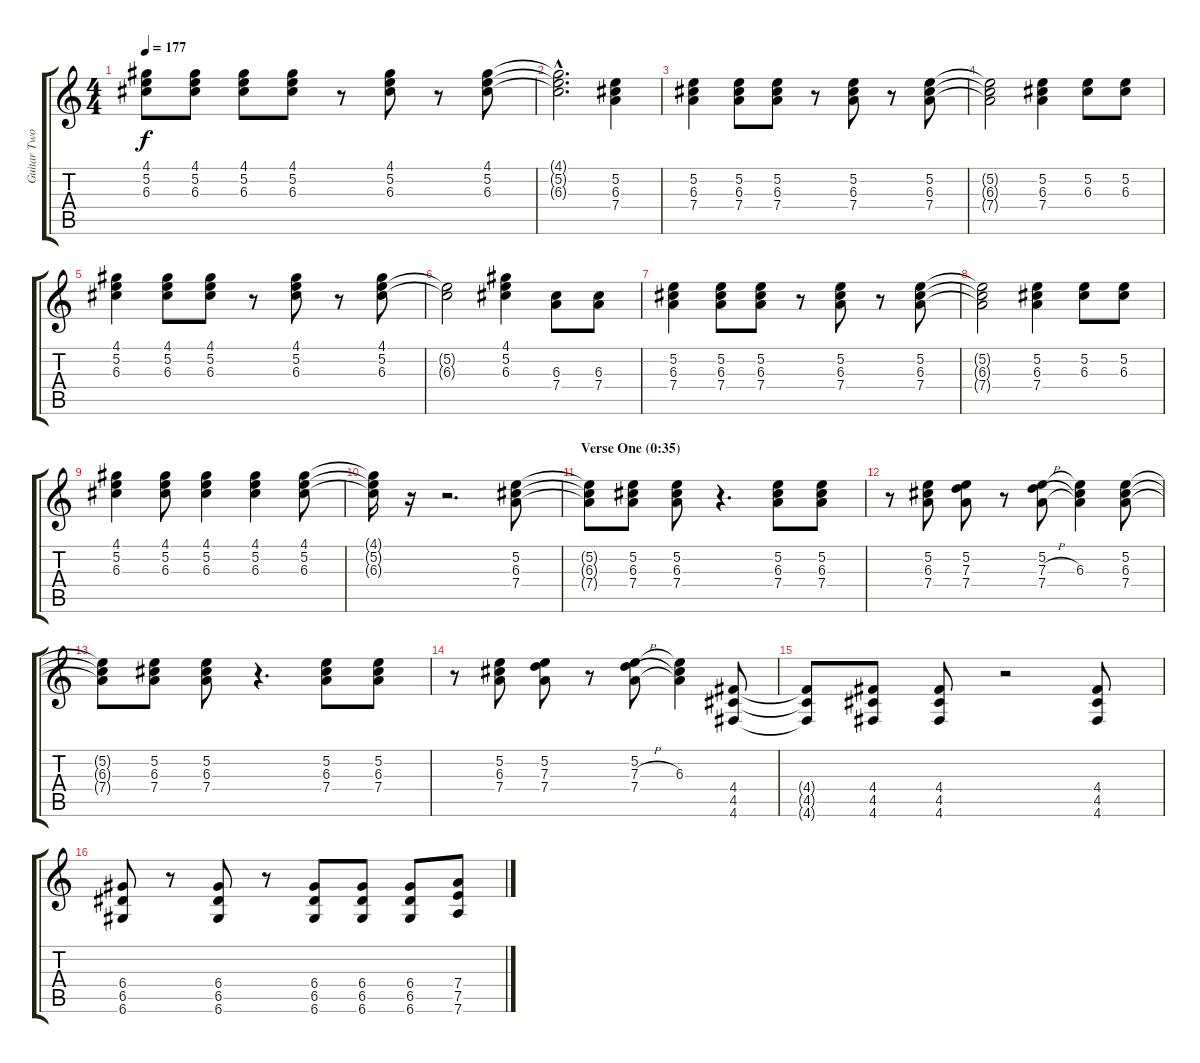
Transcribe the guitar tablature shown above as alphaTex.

\track ("Guitar Two" "Guitar Two") {instrument overdrivenguitar}
\staff {score tabs}
\tuning (E4 B3 G3 D3 A2 D2) {hide}
\ts (4 4)
\tempo 177
\clef g2
\ks c
(4.1 5.2 6.3).8{dy f} (4.1 5.2 6.3).8 (4.1 5.2 6.3).8 (4.1 5.2 6.3).8 r.8 (4.1 5.2 6.3).8 r.8 (4.1 5.2 6.3).8 |
(4.1{hac t} 5.2{hac t} 6.3{hac t}).2{d volume 8} (5.2 6.3 7.4).4{volume 11} |
(5.2 6.3 7.4).4 (5.2 6.3 7.4).8 (5.2 6.3 7.4).8 r.8 (5.2 6.3 7.4).8 r.8 (5.2 6.3 7.4).8 |
(5.2{t} 6.3{t} 7.4{t}).2{volume 9} (5.2 6.3 7.4).4{volume 11} (5.2 6.3).8 (5.2 6.3).8 |
(4.1 5.2 6.3).4 (4.1 5.2 6.3).8 (4.1 5.2 6.3).8 r.8 (4.1 5.2 6.3).8 r.8 (4.1 5.2 6.3).8 |
(5.2{t} 6.3{t}).2{volume 9} (4.1 5.2 6.3).4{volume 11} (6.3 7.4).8 (6.3 7.4).8 |
(5.2 6.3 7.4).4 (5.2 6.3 7.4).8 (5.2 6.3 7.4).8 r.8 (5.2 6.3 7.4).8 r.8 (5.2 6.3 7.4).8 |
(5.2{t} 6.3{t} 7.4{t}).2{volume 9} (5.2 6.3 7.4).4{volume 11} (5.2 6.3).8 (5.2 6.3).8 |
(4.1 5.2 6.3).4 (4.1 5.2 6.3).8 (4.1 5.2 6.3).4 (4.1 5.2 6.3).4 (4.1 5.2 6.3).8 |
(4.1{t} 5.2{t} 6.3{t}).16 r.16 r.2{d} (5.2 6.3 7.4).8 |
\section ("" "Verse One (0:35)")
(5.2{t} 6.3{t} 7.4{t}).8 (5.2 6.3 7.4).8 (5.2 6.3 7.4).8 r.4{d} (5.2 6.3 7.4).8 (5.2 6.3 7.4).8 |
r.8 (5.2 6.3 7.4).8 (5.2 7.3 7.4).8 r.8 (5.2 7.3{h} 7.4).8 (5.2{t} 6.3 7.4{t}).4 (5.2 6.3 7.4).8 |
(5.2{t} 6.3{t} 7.4{t}).8 (5.2 6.3 7.4).8 (5.2 6.3 7.4).8 r.4{d} (5.2 6.3 7.4).8 (5.2 6.3 7.4).8 |
r.8 (5.2 6.3 7.4).8 (5.2 7.3 7.4).8 r.8 (5.2 7.3{h} 7.4).8 (5.2{t} 6.3 7.4{t}).4 (4.4 4.5 4.6).8 |
(4.4{t} 4.5{t} 4.6{t}).8 (4.4 4.5 4.6).8 (4.4 4.5 4.6).8 r.2 (4.4 4.5 4.6).8 |
(6.4 6.5 6.6).8 r.8 (6.4 6.5 6.6).8 r.8 (6.4 6.5 6.6).8 (6.4 6.5 6.6).8 (6.4 6.5 6.6).8 (7.4 7.5 7.6).8
